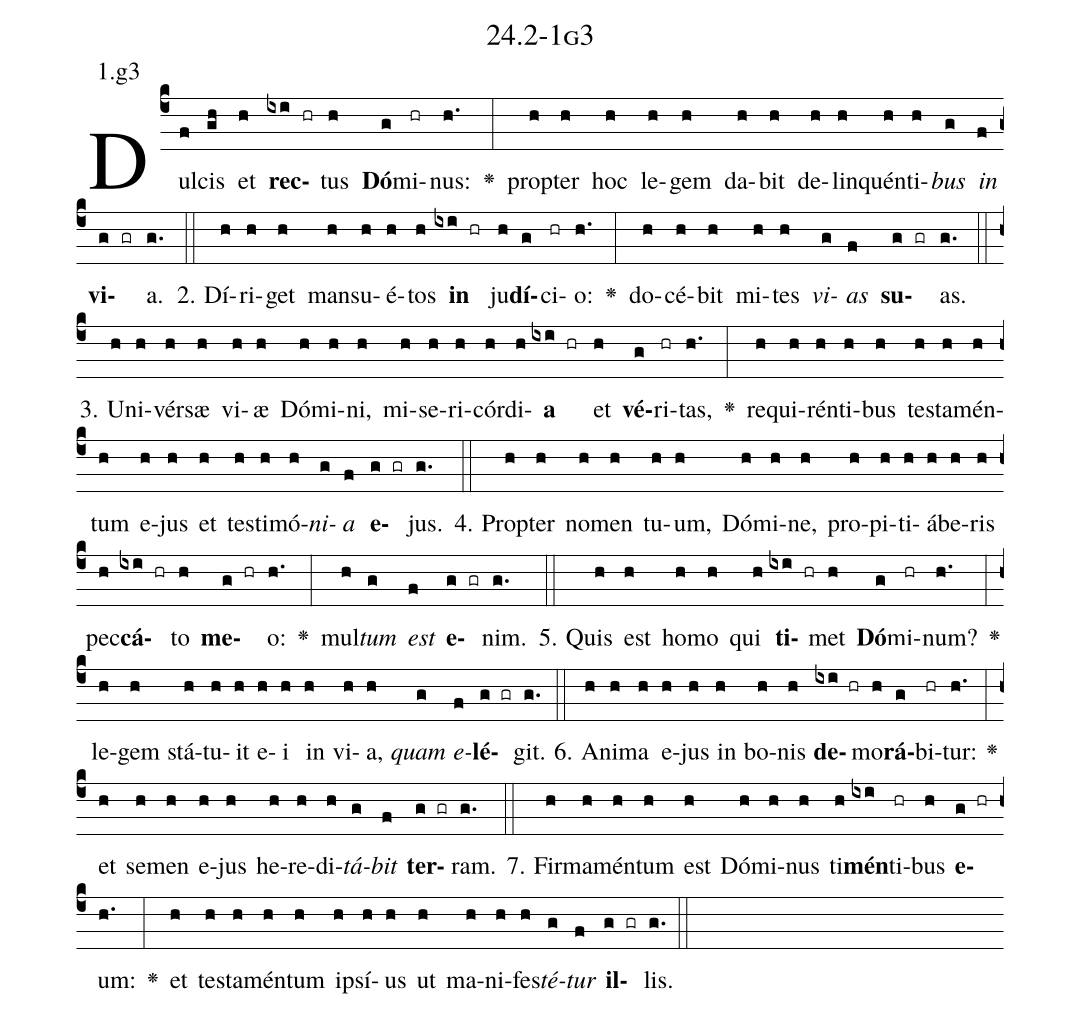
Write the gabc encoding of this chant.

name: 24.2-1g3;
annotation: 1.g3;
%%
(c4)Dul(f)cis(gh) et(h) <b>rec</b>(ixi hr)tus(h) <b>Dó</b>(g)mi(hr)nus:(h.) <v>\greheightstar</v>(:) prop(h)ter(h) hoc(h) le(h)gem(h) da(h)bit(h) de(h)lin(h)quén(h)ti(h)<i>bus</i>(g) <i>in</i>(f) <b>vi</b>(g gr)a.(g.) (::)
2. Dí(h)ri(h)get(h) man(h)su(h)é(h)tos(h) <b>in</b>(ixi hr) ju(h)<b>dí</b>(g)ci(hr)o:(h.) <v>\greheightstar</v>(:) do(h)cé(h)bit(h) mi(h)tes(h) <i>vi</i>(g)<i>as</i>(f) <b>su</b>(g gr)as.(g.) (::)
3. U(h)ni(h)vér(h)sæ(h) vi(h)æ(h) Dó(h)mi(h)ni,(h) mi(h)se(h)ri(h)cór(h)di(h)<b>a</b>(ixi hr) et(h) <b>vé</b>(g)ri(hr)tas,(h.) <v>\greheightstar</v>(:) re(h)qui(h)rén(h)ti(h)bus(h) tes(h)ta(h)mén(h)tum(h) e(h)jus(h) et(h) tes(h)ti(h)mó(h)<i>ni</i>(g)<i>a</i>(f) <b>e</b>(g gr)jus.(g.) (::)
4. Prop(h)ter(h) no(h)men(h) tu(h)um,(h) Dó(h)mi(h)ne,(h) pro(h)pi(h)ti(h)á(h)be(h)ris(h) pec(h)<b>cá</b>(ixi hr)to(h) <b>me</b>(g hr)o:(h.) <v>\greheightstar</v>(:) mul(h)<i>tum</i>(g) <i>est</i>(f) <b>e</b>(g gr)nim.(g.) (::)
5. Quis(h) est(h) ho(h)mo(h) qui(h) <b>ti</b>(ixi hr)met(h) <b>Dó</b>(g)mi(hr)num?(h.) <v>\greheightstar</v>(:) le(h)gem(h) stá(h)tu(h)it(h) e(h)i(h) in(h) vi(h)a,(h) <i>quam</i>(g) <i>e</i>(f)<b>lé</b>(g gr)git.(g.) (::)
6. A(h)ni(h)ma(h) e(h)jus(h) in(h) bo(h)nis(h) <b>de</b>(ixi hr)mo(h)<b>rá</b>(g)bi(hr)tur:(h.) <v>\greheightstar</v>(:) et(h) se(h)men(h) e(h)jus(h) he(h)re(h)di(h)<i>tá</i>(g)<i>bit</i>(f) <b>ter</b>(g gr)ram.(g.) (::)
7. Fir(h)ma(h)mén(h)tum(h) est(h) Dó(h)mi(h)nus(h) ti(h)<b>mén</b>(ixi)ti(hr)bus(h) <b>e</b>(g hr)um:(h.) <v>\greheightstar</v>(:) et(h) tes(h)ta(h)mén(h)tum(h) ip(h)sí(h)us(h) ut(h) ma(h)ni(h)fes(h)<i>té</i>(g)<i>tur</i>(f) <b>il</b>(g gr)lis.(g.) (::)
